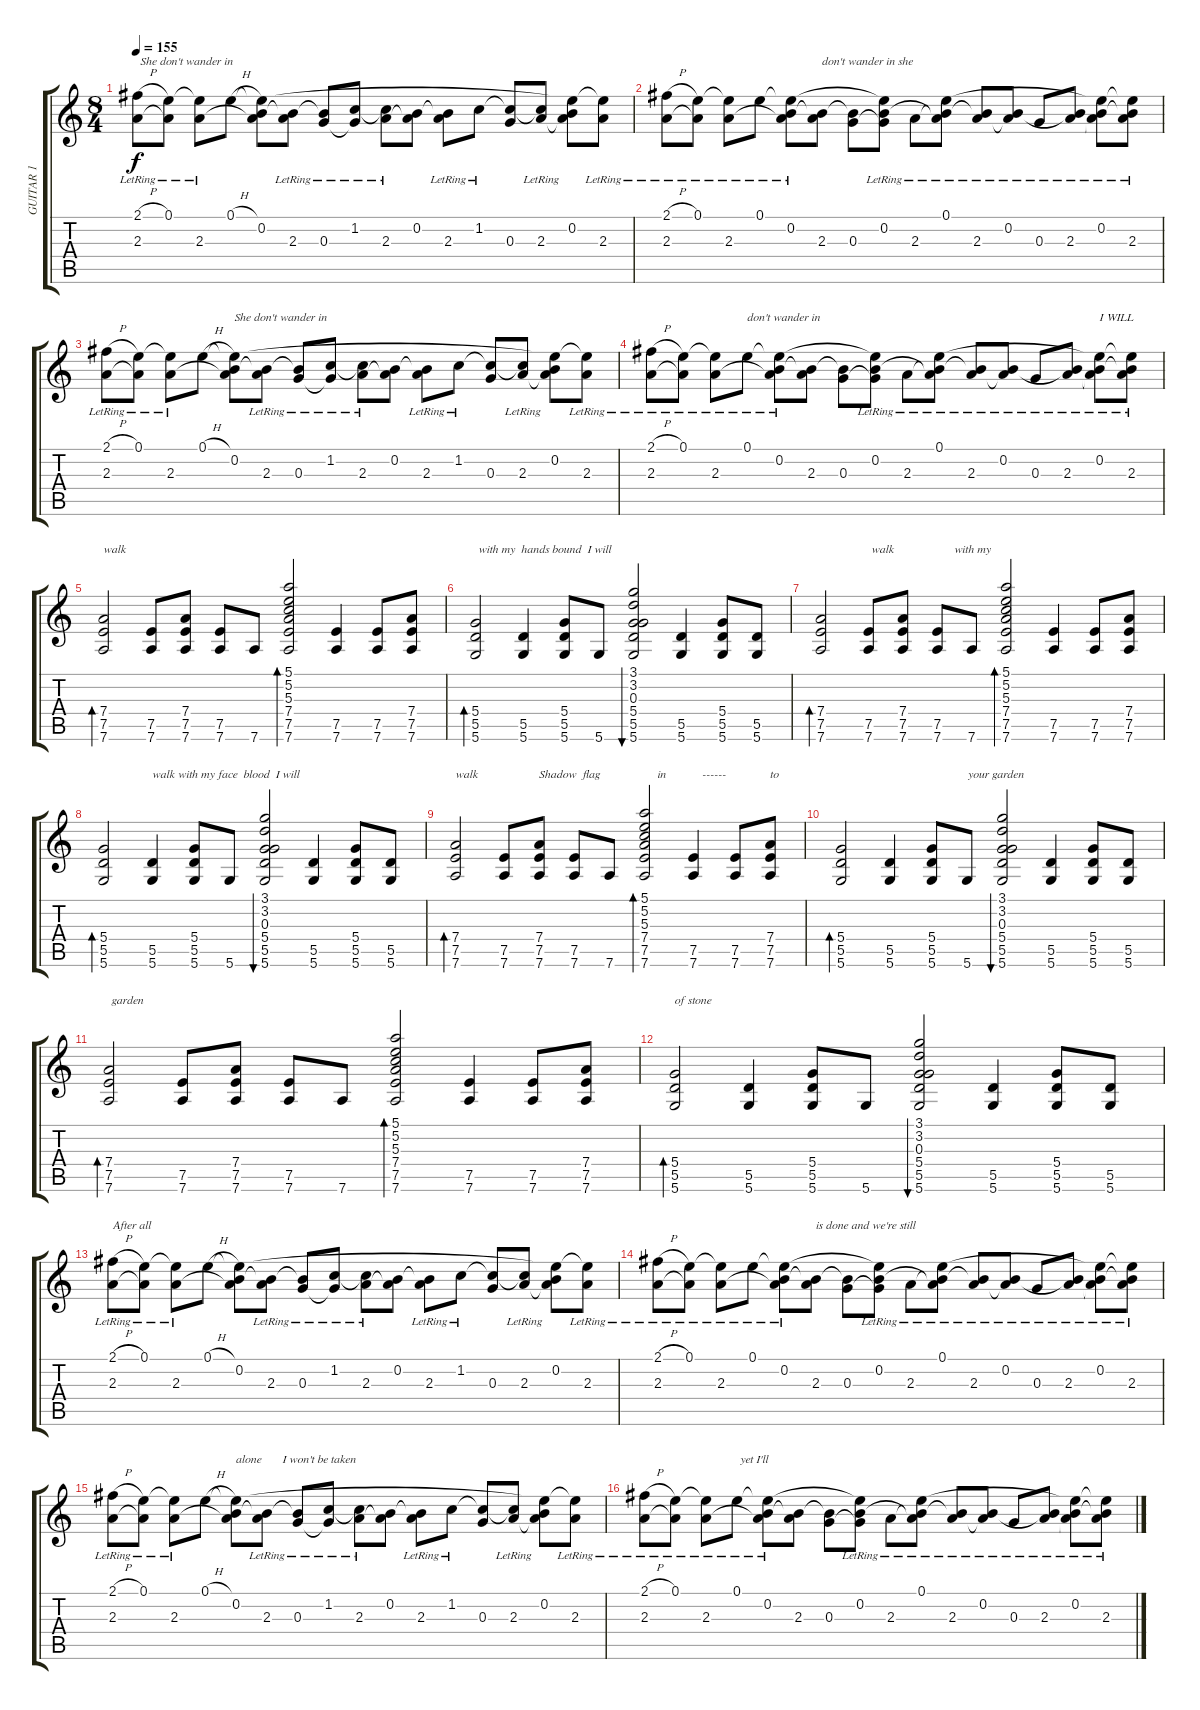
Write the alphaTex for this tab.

\track ("GUITAR 1" "GUITAR 1") {instrument electricguitarjazz}
\staff {score tabs}
\tuning (E4 B3 G3 D3 A2 D2) {hide}
\ts (8 4)
\tempo 155
\clef g2
\ks c
(2.1{h} 2.3{lr}).8{txt " She don't wander in " dy f} (0.1{lr} 2.3{t}).8 (0.1{t} 2.3{lr}).8 0.1{h}.8 (0.1{t} 0.2 2.3{t}).8 (0.2{t} 2.3{lr}).8 (0.2{t} 0.3{lr}).8 (1.2{lr} 0.3{t}).8 (1.2{t} 2.3{lr}).8 (0.2 2.3{t}).8 (0.2{t} 2.3{lr}).8 1.2{lr}.8 (1.2{t} 0.3).8 (1.2{t} 2.3{lr}).8 (0.1{t} 0.2 2.3{t}).8 (0.1{t} 2.3{lr}).8 |
(2.1{h} 2.3{lr}).8 (0.1{lr} 2.3{t}).8 (0.1{t} 2.3{lr}).8 0.1{lr}.8 (0.1{t} 0.2{lr} 2.3{t}).8 (0.2{t} 2.3).8{txt "don't wander in she"} (0.2{t} 0.3).8 (0.1{t} 0.2{lr} 0.3{t}).8 2.3{lr}.8 (0.1{lr} 0.2{t} 2.3{t}).8 (0.2{t} 2.3{lr}).8 (0.2{lr} 2.3{t}).8 0.3{lr}.8 (0.2{t} 2.3{lr}).8 (0.1{t} 0.2{lr} 2.3{t}).8 (0.1{t} 0.2{t} 2.3{lr}).8 |
(2.1{h} 2.3{lr}).8 (0.1{lr} 2.3{t}).8 (0.1{t} 2.3{lr}).8 0.1{h}.8 (0.1{t} 0.2 2.3{t}).8{txt "She don't wander in  "} (0.2{t} 2.3{lr}).8 (0.2{t} 0.3{lr}).8 (1.2{lr} 0.3{t}).8 (1.2{t} 2.3{lr}).8 (0.2 2.3{t}).8 (0.2{t} 2.3{lr}).8 1.2{lr}.8 (1.2{t} 0.3).8 (1.2{t} 2.3{lr}).8 (0.1{t} 0.2 2.3{t}).8 (0.1{t} 2.3{lr}).8 |
(2.1{h} 2.3{lr}).8 (0.1{lr} 2.3{t}).8 (0.1{t} 2.3{lr}).8 0.1{lr}.8{txt "don't wander in"} (0.1{t} 0.2{lr} 2.3{t}).8 (0.2{t} 2.3).8 (0.2{t} 0.3).8 (0.1{t} 0.2{lr} 0.3{t}).8 2.3{lr}.8 (0.1{lr} 0.2{t} 2.3{t}).8 (0.2{t} 2.3{lr}).8 (0.2{lr} 2.3{t}).8 0.3{lr}.8 (0.2{t} 2.3{lr}).8 (0.1{t} 0.2{lr} 2.3{t}).8{txt "I WILL"} (0.1{t} 0.2{t} 2.3{lr}).8 |
(7.4 7.5 7.6).2{bd 120 txt "walk "} (7.5 7.6).8 (7.4 7.5 7.6).8 (7.5 7.6).8 7.6.8 (5.1 5.2 5.3 7.4 7.5 7.6).2{bd 60} (7.5 7.6).4 (7.5 7.6).8 (7.4 7.5 7.6).8 |
(5.4 5.5 5.6).2{bd 30 txt " with my  hands bound  I will"} (5.5 5.6).4 (5.4 5.5 5.6).8 5.6.8 (3.1 3.2 0.3 5.4 5.5 5.6).2{bu 60} (5.5 5.6).4 (5.4 5.5 5.6).8 (5.5 5.6).8 |
(7.4 7.5 7.6).2{bd 30} (7.5 7.6).8{txt " walk                    with my"} (7.4 7.5 7.6).8 (7.5 7.6).8 7.6.8 (5.1 5.2 5.3 7.4 7.5 7.6).2{bd 60} (7.5 7.6).4 (7.5 7.6).8 (7.4 7.5 7.6).8 |
(5.4 5.5 5.6).2{bd 30} (5.5 5.6).4{txt "walk with my face  blood  I will       "} (5.4 5.5 5.6).8 5.6.8 (3.1 3.2 0.3 5.4 5.5 5.6).2{bu 60} (5.5 5.6).4 (5.4 5.5 5.6).8 (5.5 5.6).8 |
(7.4 7.5 7.6).2{bd 120 txt "walk "} (7.5 7.6).8 (7.4 7.5 7.6).8{txt "Shadow  flag                   in "} (7.5 7.6).8 7.6.8 (5.1 5.2 5.3 7.4 7.5 7.6).2{bd 60} (7.5 7.6).4{txt "   ------"} (7.5 7.6).8 (7.4 7.5 7.6).8{txt "to"} |
(5.4 5.5 5.6).2{bd 30} (5.5 5.6).4 (5.4 5.5 5.6).8{txt "            your garden     "} 5.6.8 (3.1 3.2 0.3 5.4 5.5 5.6).2{bu 60} (5.5 5.6).4 (5.4 5.5 5.6).8 (5.5 5.6).8 |
(7.4 7.5 7.6).2{bd 120 txt " garden "} (7.5 7.6).8 (7.4 7.5 7.6).8 (7.5 7.6).8 7.6.8 (5.1 5.2 5.3 7.4 7.5 7.6).2{bd 60} (7.5 7.6).4 (7.5 7.6).8 (7.4 7.5 7.6).8 |
(5.4 5.5 5.6).2{bd 30 txt "of stone"} (5.5 5.6).4 (5.4 5.5 5.6).8 5.6.8 (3.1 3.2 0.3 5.4 5.5 5.6).2{bu 60} (5.5 5.6).4 (5.4 5.5 5.6).8 (5.5 5.6).8 |
(2.1{h} 2.3{lr}).8{txt "After all   "} (0.1{lr} 2.3{t}).8 (0.1{t} 2.3{lr}).8 0.1{h}.8 (0.1{t} 0.2 2.3{t}).8 (0.2{t} 2.3{lr}).8 (0.2{t} 0.3{lr}).8 (1.2{lr} 0.3{t}).8 (1.2{t} 2.3{lr}).8 (0.2 2.3{t}).8 (0.2{t} 2.3{lr}).8 1.2{lr}.8 (1.2{t} 0.3).8 (1.2{t} 2.3{lr}).8 (0.1{t} 0.2 2.3{t}).8 (0.1{t} 2.3{lr}).8 |
(2.1{h} 2.3{lr}).8 (0.1{lr} 2.3{t}).8 (0.1{t} 2.3{lr}).8 0.1{lr}.8 (0.1{t} 0.2{lr} 2.3{t}).8 (0.2{t} 2.3).8{txt "is done and we're still             "} (0.2{t} 0.3).8 (0.1{t} 0.2{lr} 0.3{t}).8 2.3{lr}.8 (0.1{lr} 0.2{t} 2.3{t}).8 (0.2{t} 2.3{lr}).8 (0.2{lr} 2.3{t}).8 0.3{lr}.8 (0.2{t} 2.3{lr}).8 (0.1{t} 0.2{lr} 2.3{t}).8 (0.1{t} 0.2{t} 2.3{lr}).8 |
(2.1{h} 2.3{lr}).8 (0.1{lr} 2.3{t}).8 (0.1{t} 2.3{lr}).8 0.1{h}.8 (0.1{t} 0.2 2.3{t}).8{txt "alone       I won't be taken "} (0.2{t} 2.3{lr}).8 (0.2{t} 0.3{lr}).8 (1.2{lr} 0.3{t}).8 (1.2{t} 2.3{lr}).8 (0.2 2.3{t}).8 (0.2{t} 2.3{lr}).8 1.2{lr}.8 (1.2{t} 0.3).8 (1.2{t} 2.3{lr}).8 (0.1{t} 0.2 2.3{t}).8 (0.1{t} 2.3{lr}).8 |
(2.1{h} 2.3{lr}).8 (0.1{lr} 2.3{t}).8 (0.1{t} 2.3{lr}).8 0.1{lr}.8{txt " yet I'll"} (0.1{t} 0.2{lr} 2.3{t}).8 (0.2{t} 2.3).8 (0.2{t} 0.3).8 (0.1{t} 0.2{lr} 0.3{t}).8 2.3{lr}.8 (0.1{lr} 0.2{t} 2.3{t}).8 (0.2{t} 2.3{lr}).8 (0.2{lr} 2.3{t}).8 0.3{lr}.8 (0.2{t} 2.3{lr}).8 (0.1{t} 0.2{lr} 2.3{t}).8 (0.1{t} 0.2{t} 2.3{lr}).8
